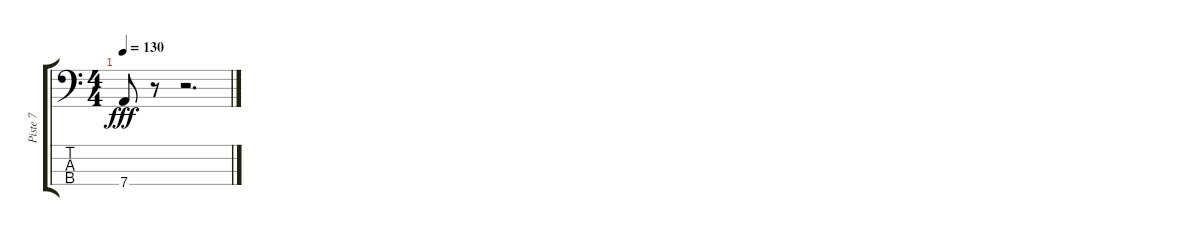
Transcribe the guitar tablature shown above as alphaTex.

\track ("Piste 7" "Piste 7") {instrument electricbasspick}
\staff {score tabs}
\tuning (G2 D2 A1 D1) {hide}
\ts (4 4)
\tempo 130
\clef f4
\ks c
7.4.8{dy fff} r.8 r.2{d}
